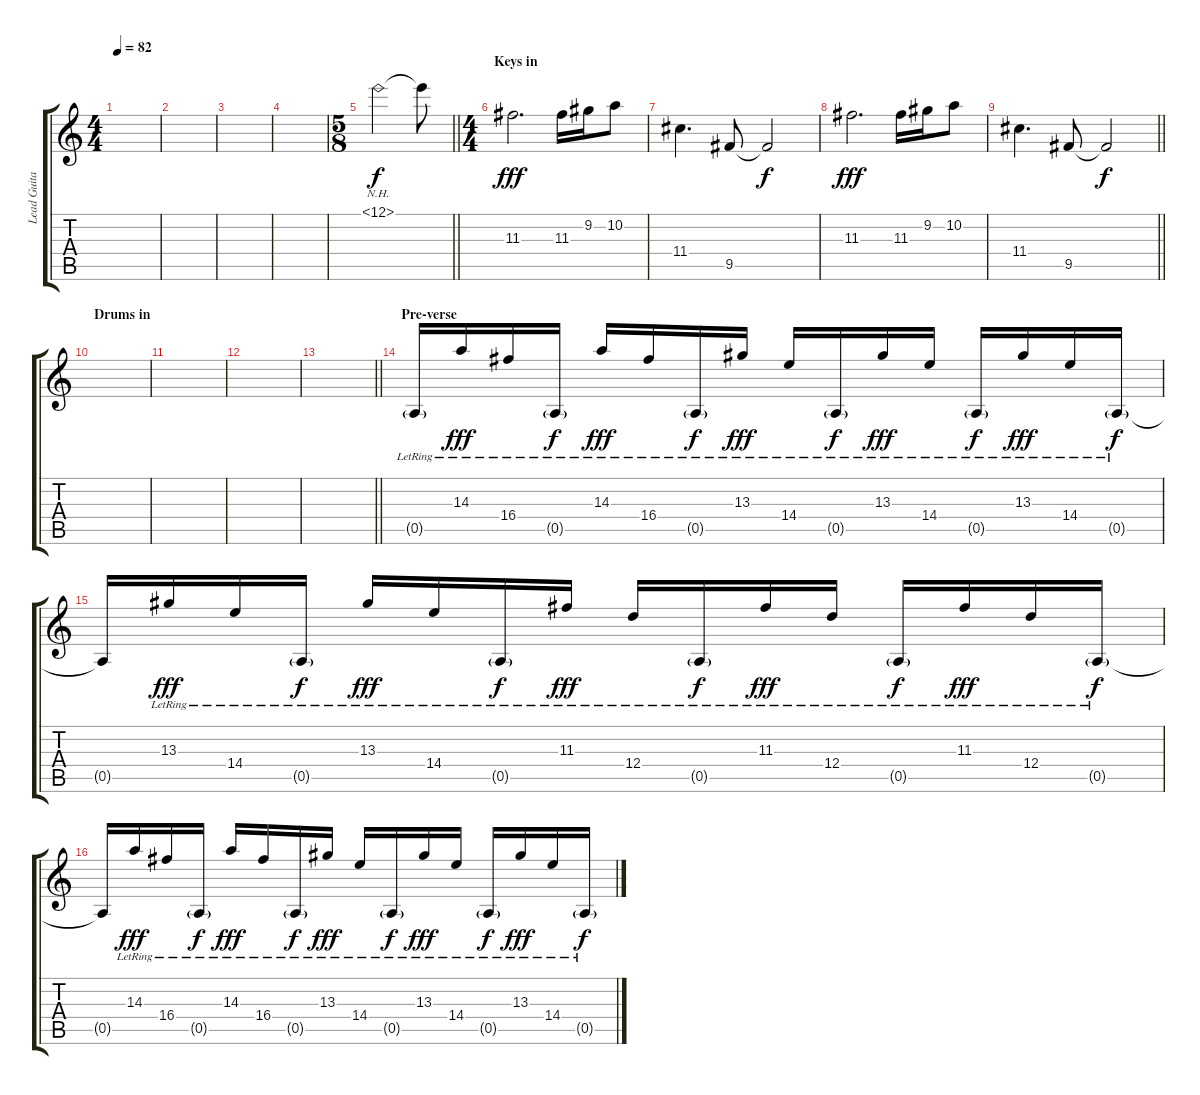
\track ("Lead Guitar #2" "Lead Guita") {instrument electricguitarjazz}
\staff {score tabs}
\tuning (E4 B3 G3 D3 A2 E2) {hide}
\ts (4 4)
\tempo 82
\clef g2
\ks c
|
|
|
|
\ts (5 8)
\barLineRight lightlight
12.1{nh}.2 12.1{t}.8{dy f} |
\ts (4 4)
\section ("" "Keys in")
11.3.2{d dy fff} 11.3.16 9.2.16 10.2.8 |
11.4.4{d} 9.5.8 9.5{t}.2{dy f} |
11.3.2{d dy fff} 11.3.16 9.2.16 10.2.8 |
\barLineRight lightlight
11.4.4{d} 9.5.8 9.5{t}.2{dy f} |
\section ("" "Drums in")
|
|
|
\barLineRight lightlight
|
\section ("" "Pre-verse")
0.5{g lr}.16{volume 10} 14.3{lr}.16{dy fff} 16.4{lr}.16 0.5{g lr}.16{dy f} 14.3{lr}.16{dy fff} 16.4{lr}.16 0.5{g lr}.16{dy f} 13.3{lr}.16{dy fff} 14.4{lr}.16 0.5{g lr}.16{dy f} 13.3{lr}.16{dy fff} 14.4{lr}.16 0.5{g lr}.16{dy f} 13.3{lr}.16{dy fff} 14.4{lr}.16 0.5{g lr}.16{dy f} |
0.5{t}.16 13.3{lr}.16{dy fff} 14.4{lr}.16 0.5{g lr}.16{dy f} 13.3{lr}.16{dy fff} 14.4{lr}.16 0.5{g lr}.16{dy f} 11.3{lr}.16{dy fff} 12.4{lr}.16 0.5{g lr}.16{dy f} 11.3{lr}.16{dy fff} 12.4{lr}.16 0.5{g lr}.16{dy f} 11.3{lr}.16{dy fff} 12.4{lr}.16 0.5{g lr}.16{dy f} |
0.5{t}.16 14.3{lr}.16{dy fff} 16.4{lr}.16 0.5{g lr}.16{dy f} 14.3{lr}.16{dy fff} 16.4{lr}.16 0.5{g lr}.16{dy f} 13.3{lr}.16{dy fff} 14.4{lr}.16 0.5{g lr}.16{dy f} 13.3{lr}.16{dy fff} 14.4{lr}.16 0.5{g lr}.16{dy f} 13.3{lr}.16{dy fff} 14.4{lr}.16 0.5{g lr}.16{dy f}
